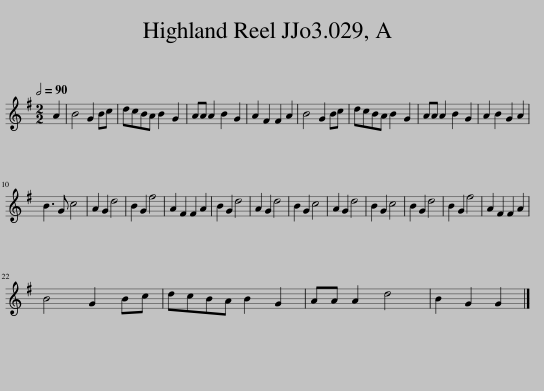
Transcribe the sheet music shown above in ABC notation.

X:1
L:1/8
Q:1/2=90
M:2/2
I:linebreak $
K:G
V:1 treble
V:1
 A2 | B4 G2 Bc | dcBA B2 G2 | AA A2 B2 G2 | A2 F2 F2 A2 | %5
 B4 G2 Bc | dcBA B2 G2 | AA A2 B2 G2 | A2 B2 G2 A2 |$ B3 G c4 | %10
 A2 G2 d4 | B2 G2 f4 | A2 F2 F2 A2 | B2 G2 d4 | A2 G2 d4 | %15
 B2 G2 c4 | A2 G2 d4 | B2 G2 c4 | B2 G2 d4 | B2 G2 f4 | %20
 A2 F2 F2 A2 |$ B4 G2 Bc | dcBA B2 G2 | AA A2 d4 | B2 G2 G2 |] %25
